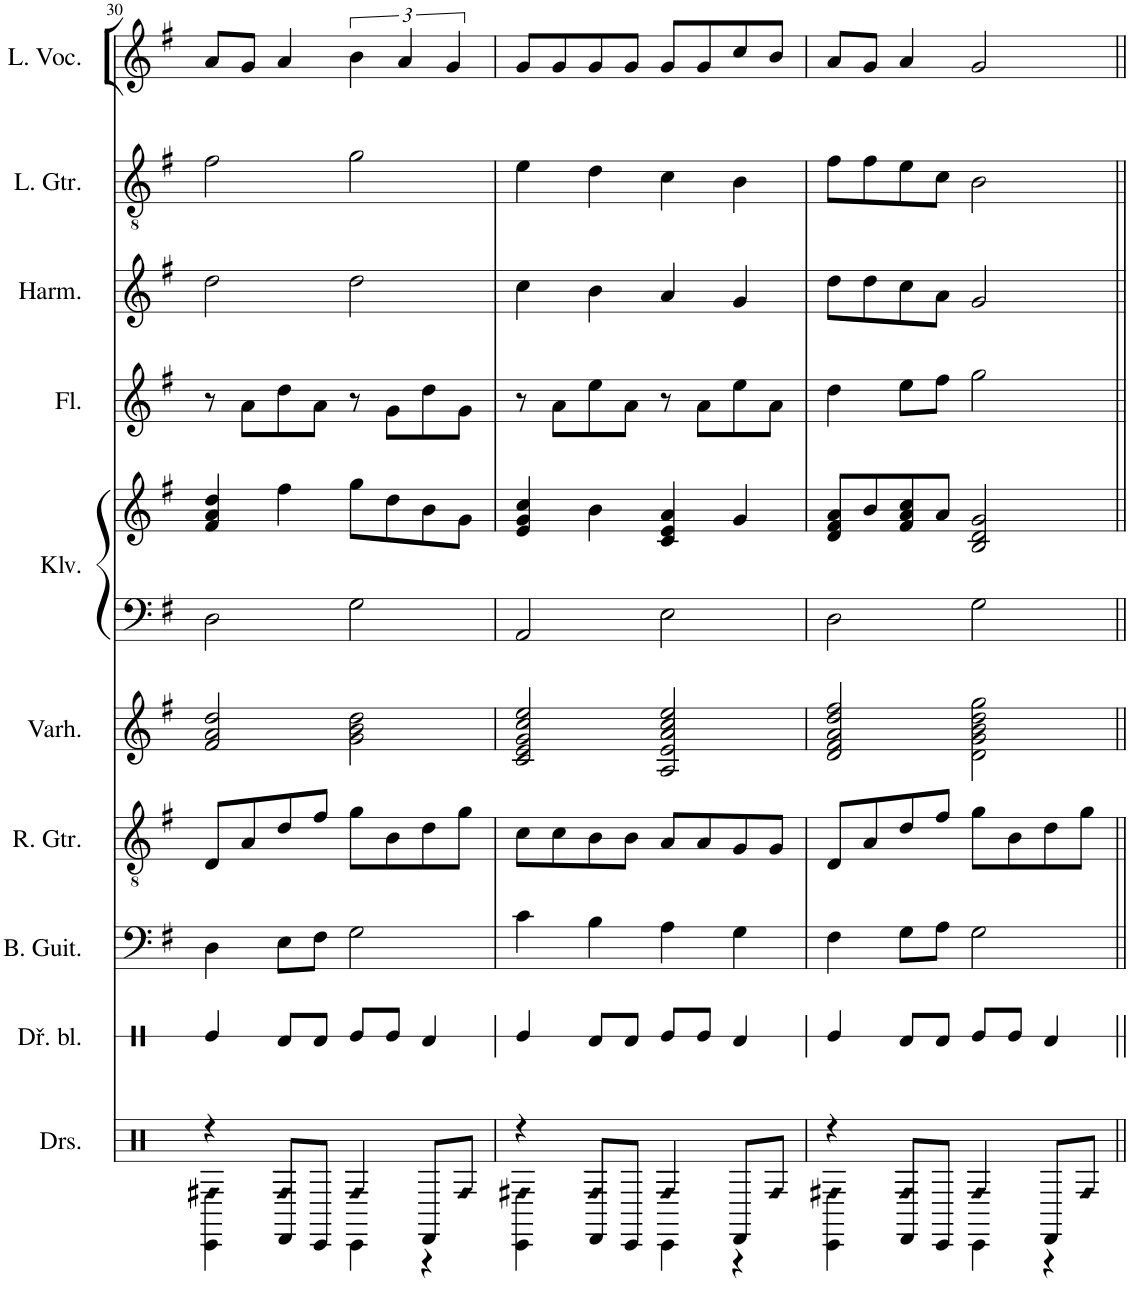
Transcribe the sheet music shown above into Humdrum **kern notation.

**kern	**kern	**kern	**kern	**kern	**kern	**kern	**kern	**kern	**kern	**kern
*part10	*part9	*part8	*part7	*part6	*part5	*part5	*part4	*part3	*part2	*part1
*staff11	*staff10	*staff9	*staff8	*staff7	*staff6	*staff5	*staff4	*staff3	*staff2	*staff1
*I"Drumset	*I"Dřevěné bloky	*I"Bass Guitar	*I"Rhythm Guitar	*I"Varhany	*I"Klavír	*	*I"Flétna	*I"Foukací harmonika	*I"Lead Guitar	*I"Lead Vocals
*I'Drs.	*I'Dř. bl.	*I'B. Guit.	*I'R. Gtr.	*I'Varh.	*I'Klv.	*	*I'Fl.	*I'Harm.	*I'L. Gtr.	*I'L. Voc.
!!LO:PB:g=z
*clefX	*clefX	*clefF4	*clefGv2	*clefG2	*clefF4	*clefG2	*clefG2	*clefG2	*clefGv2	*clefG2
*	*Trd8c14	*Trd7c12	*	*	*	*	*Trd4c7	*Trd7c12	*	*
*k[]	*k[]	*k[f#]	*k[f#]	*k[f#]	*k[f#]	*k[f#]	*k[f#]	*k[f#]	*k[f#]	*k[f#]
*M4/4	*M4/4	*M4/4	*M4/4	*M4/4	*M4/4	*M4/4	*M4/4	*M4/4	*M4/4	*M4/4
=30	=30	=30	=30	=30	=30	=30	=30	=30	=30	=30
*^	*	*	*	*	*	*	*	*	*	*
!	!LO:N:n=2:head=diamond	!	!	!	!	!	!	!	!	!	!
4r	4CC\ 4F#X\	4ff/	4D\	8D/L	2f#/ 2a/ 2dd/	2D\	4f#/ 4a/ 4dd/	8r	2dd\	2f#\	8a/L
.	.	.	.	8A/	.	.	.	8a\L	.	.	8g/J
!	!LO:N:head=diamond	!	!	!	!	!	!	!	!	!	!
8DD/L	4F/	8ee/L	8E\L	8d/	.	.	4ff#\	8dd\	.	.	4a/
8CC/J	.	8ee/J	8F#\J	8f#/J	.	.	.	8a\J	.	.	.
!	!LO:N:head=diamond	!	!	!	!	!	!	!	!	!	!
4CC\	4F/	8ff/L	2G\	8g\L	2g\ 2b\ 2dd\	2G\	8gg\L	8r	2dd\	2g\	6b\
.	.	8ff/J	.	8B\	.	.	8dd\	8g\L	.	.	.
.	.	.	.	.	.	.	.	.	.	.	6a/
8DD/L	4r	4ee/	.	8d\	.	.	8b\	8dd\	.	.	.
.	.	.	.	.	.	.	.	.	.	.	6g/
!LO:N:head=diamond	!	!	!	!	!	!	!	!	!	!	!
8F/J	.	.	.	8g\J	.	.	8g\J	8g\J	.	.	.
=31	=31	=31	=31	=31	=31	=31	=31	=31	=31	=31	=31
!	!LO:N:n=2:head=diamond	!	!	!	!	!	!	!	!	!	!
4r	4CC\ 4F#X\	4ff/	4c\	8c\L	2c/ 2e/ 2g/ 2cc/ 2ee/	2AA/	4e/ 4g/ 4cc/	8r	4cc\	4e\	8g/L
.	.	.	.	8c\	.	.	.	8a\L	.	.	8g/
!	!LO:N:head=diamond	!	!	!	!	!	!	!	!	!	!
8DD/L	4F/	8ee/L	4B\	8B\	.	.	4b\	8ee\	4b\	4d\	8g/
8CC/J	.	8ee/J	.	8B\J	.	.	.	8a\J	.	.	8g/J
!	!LO:N:head=diamond	!	!	!	!	!	!	!	!	!	!
4CC\	4F/	8ff/L	4A\	8A/L	2A/ 2e/ 2a/ 2cc/ 2ee/	2E\	4c/ 4e/ 4a/	8r	4a/	4c\	8g/L
.	.	8ff/J	.	8A/	.	.	.	8a\L	.	.	8g/
8DD/L	4r	4ee/	4G\	8G/	.	.	4g/	8ee\	4g/	4B\	8cc/
!LO:N:head=diamond	!	!	!	!	!	!	!	!	!	!	!
8F/J	.	.	.	8G/J	.	.	.	8a\J	.	.	8b/J
=32	=32	=32	=32	=32	=32	=32	=32	=32	=32	=32	=32
!	!LO:N:n=2:head=diamond	!	!	!	!	!	!	!	!	!	!
4r	4CC\ 4F#X\	4ff/	4F#\	8D/L	2d/ 2f#/ 2a/ 2dd/ 2ff#/	2D\	8d/ 8f#/ 8a/L	4dd\	8dd\L	8f#\L	8a/L
.	.	.	.	8A/	.	.	8b/	.	8dd\	8f#\	8g/J
!	!LO:N:head=diamond	!	!	!	!	!	!	!	!	!	!
8DD/L	4F/	8ee/L	8G\L	8d/	.	.	8f#/ 8a/ 8cc/	8ee\L	8cc\	8e\	4a/
8CC/J	.	8ee/J	8A\J	8f#/J	.	.	8a/J	8ff#\J	8a\J	8c\J	.
!	!LO:N:head=diamond	!	!	!	!	!	!	!	!	!	!
4CC\	4F/	8ff/L	2G\	8g\L	2d\ 2g\ 2b\ 2dd\ 2gg\	2G\	2B/ 2d/ 2g/	2gg\	2g/	2B\	2g/
.	.	8ff/J	.	8B\	.	.	.	.	.	.	.
8DD/L	4r	4ee/	.	8d\	.	.	.	.	.	.	.
!LO:N:head=diamond	!	!	!	!	!	!	!	!	!	!	!
8F/J	.	.	.	8g\J	.	.	.	.	.	.	.
*v	*v	*	*	*	*	*	*	*	*	*	*
=||	=||	=||	=||	=||	=||	=||	=||	=||	=||	=||
*-	*-	*-	*-	*-	*-	*-	*-	*-	*-	*-
